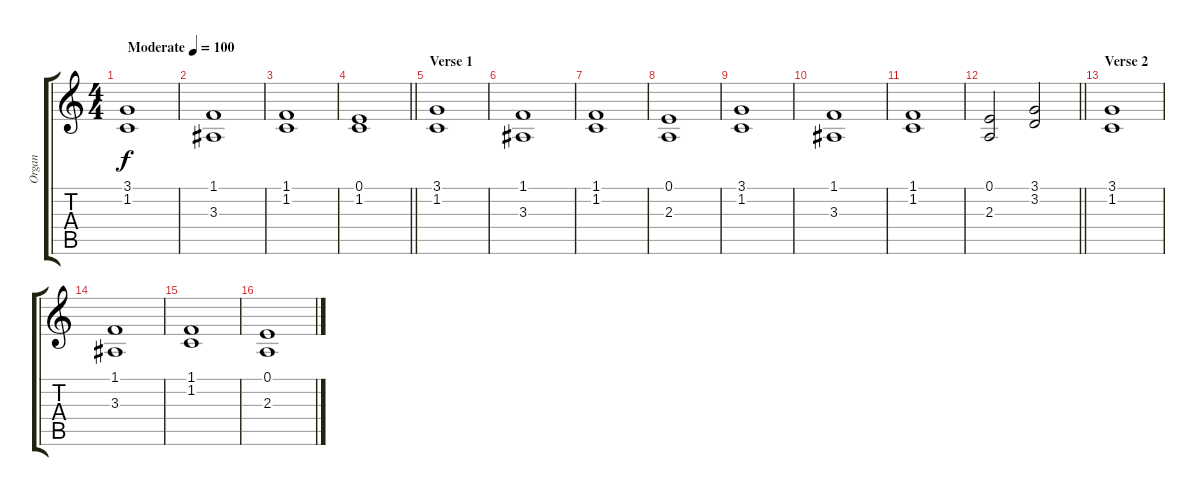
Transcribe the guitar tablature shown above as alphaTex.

\track ("Organ" "Organ") {instrument drawbarorgan}
\staff {score tabs}
\tuning (E4 B3 G3 D3 A2 E2) {hide}
\ts (4 4)
\tempo (100 "Moderate")
\clef g2
\ks c
(3.1 1.2).1{dy f instrument drawbarorgan} |
(1.1 3.3).1 |
(1.1 1.2).1 |
\barLineRight lightlight
(0.1 1.2).1 |
\section ("" "Verse 1")
(3.1 1.2).1 |
(1.1 3.3).1 |
(1.1 1.2).1 |
(0.1 2.3).1 |
(3.1 1.2).1 |
(1.1 3.3).1 |
(1.1 1.2).1 |
\barLineRight lightlight
(0.1 2.3).2 (3.1 3.2).2 |
\section ("" "Verse 2")
(3.1 1.2).1 |
(1.1 3.3).1 |
(1.1 1.2).1 |
(0.1 2.3).1
